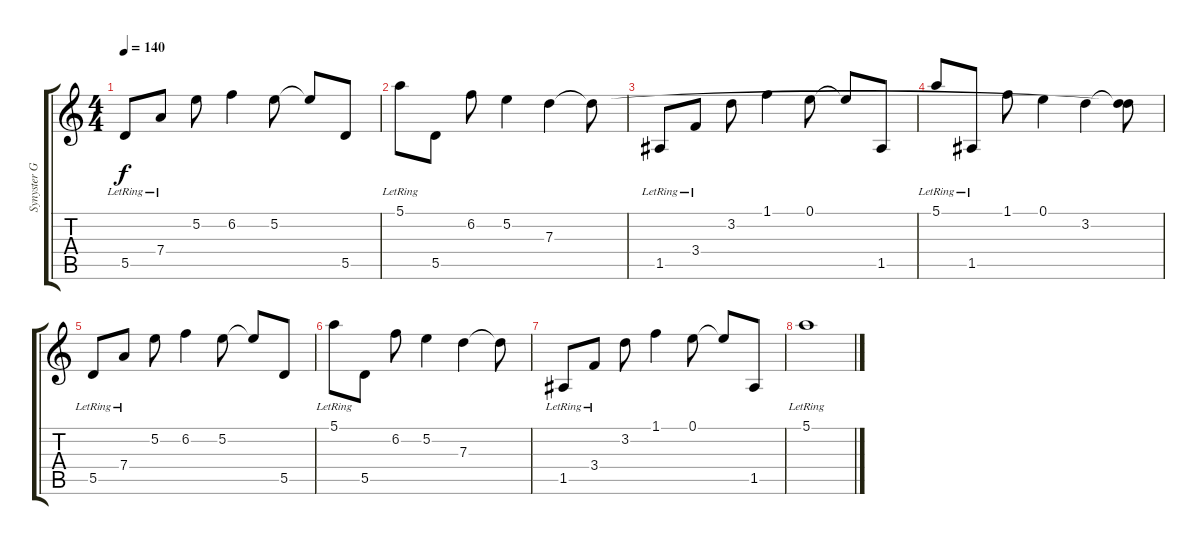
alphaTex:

\track ("Synyster Gates Clean" "Synyster G") {instrument electricguitarjazz}
\staff {score tabs}
\tuning (E4 B3 G3 D3 A2 E2) {hide}
\ts (4 4)
\tempo 140
\clef g2
\ks c
5.5{lr}.8{dy f} 7.4{lr}.8 5.2.8 6.2.4 5.2.8 5.2{t}.8 5.5.8 |
5.1{lr}.8 5.5.8 6.2.8 5.2.4 7.3.4 7.3{t}.8 |
1.5{lr}.8 3.4{lr}.8 3.2.8 1.1.4 0.1.8 0.1{t}.8 1.5.8 |
5.1{lr}.8 1.5{lr}.8 1.1.8 0.1.4 3.2.4 (3.2{t} 7.3{t}).8 |
5.5{lr}.8 7.4{lr}.8 5.2.8 6.2.4 5.2.8 5.2{t}.8 5.5.8 |
5.1{lr}.8 5.5.8 6.2.8 5.2.4 7.3.4 7.3{t}.8 |
1.5{lr}.8 3.4{lr}.8 3.2.8 1.1.4 0.1.8 0.1{t}.8 1.5.8 |
5.1{lr}.1
